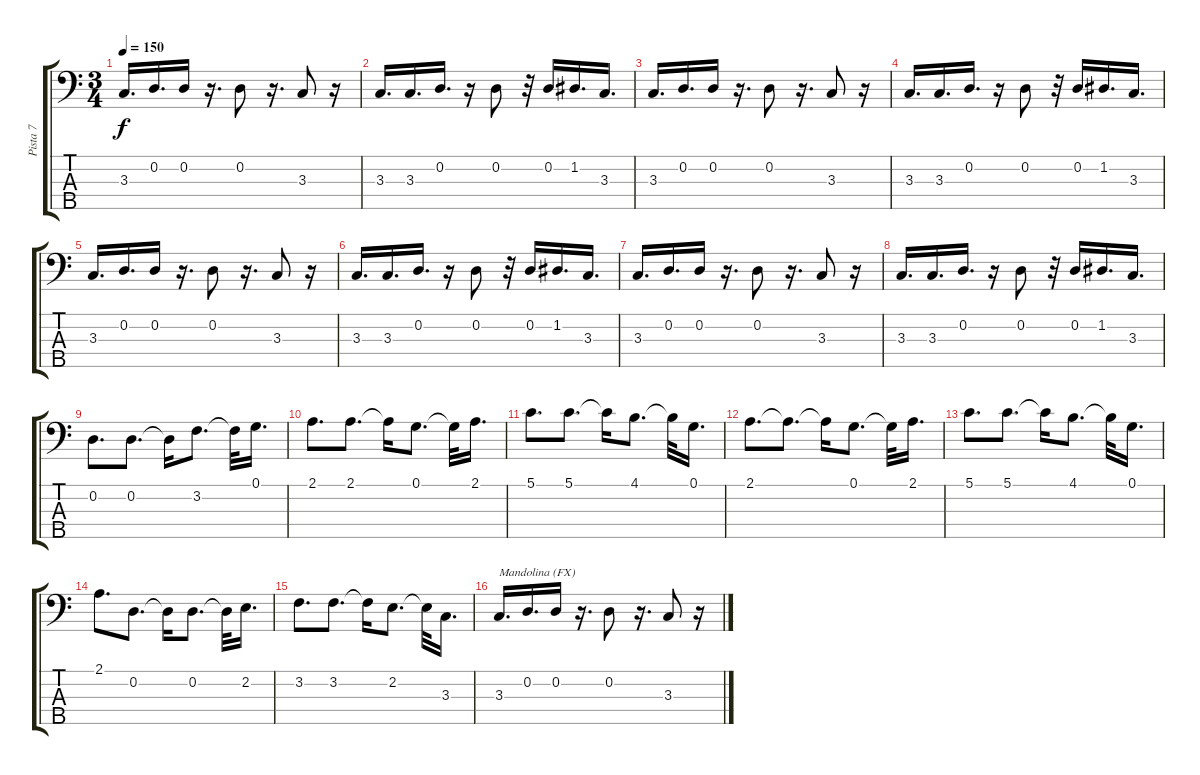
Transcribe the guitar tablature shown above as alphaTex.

\track ("Pista 7" "Pista 7") {instrument fretlessbass}
\staff {score tabs}
\tuning (G2 D2 A1 E1 B0) {hide}
\ts (3 4)
\tempo 150
\clef f4
\ks c
3.3.16{d dy f} 0.2.16{d} 0.2.16 r.16{d} 0.2.8 r.16{d} 3.3.8 r.16 |
3.3.16{d} 3.3.16{d} 0.2.16{d} r.16 0.2.8 r.32 0.2.16 1.2.16{d} 3.3.16{d} |
3.3.16{d} 0.2.16{d} 0.2.16 r.16{d} 0.2.8 r.16{d} 3.3.8 r.16 |
3.3.16{d} 3.3.16{d} 0.2.16{d} r.16 0.2.8 r.32 0.2.16 1.2.16{d} 3.3.16{d} |
3.3.16{d} 0.2.16{d} 0.2.16 r.16{d} 0.2.8 r.16{d} 3.3.8 r.16 |
3.3.16{d} 3.3.16{d} 0.2.16{d} r.16 0.2.8 r.32 0.2.16 1.2.16{d} 3.3.16{d} |
3.3.16{d} 0.2.16{d} 0.2.16 r.16{d} 0.2.8 r.16{d} 3.3.8 r.16 |
3.3.16{d} 3.3.16{d} 0.2.16{d} r.16 0.2.8 r.32 0.2.16 1.2.16{d} 3.3.16{d} |
0.2.8{d} 0.2.8{d} 0.2{t}.16 3.2.8{d} 3.2{t}.32 0.1.16{d} |
2.1.8{d} 2.1.8{d} 2.1{t}.16 0.1.8{d} 0.1{t}.32 2.1.16{d} |
5.1.8{d} 5.1.8{d} 5.1{t}.16 4.1.8{d} 4.1{t}.32 0.1.16{d} |
2.1.8{d} 2.1{t}.8{d} 2.1{t}.16 0.1.8{d} 0.1{t}.32 2.1.16{d} |
5.1.8{d} 5.1.8{d} 5.1{t}.16 4.1.8{d} 4.1{t}.32 0.1.16{d} |
2.1.8{d} 0.2.8{d} 0.2{t}.16 0.2.8{d} 0.2{t}.32 2.2.16{d} |
3.2.8{d} 3.2.8{d} 3.2{t}.16 2.2.8{d} 2.2{t}.32 3.3.16{d} |
3.3.16{d txt "Mandolina (FX)"} 0.2.16{d} 0.2.16 r.16{d} 0.2.8 r.16{d} 3.3.8 r.16
